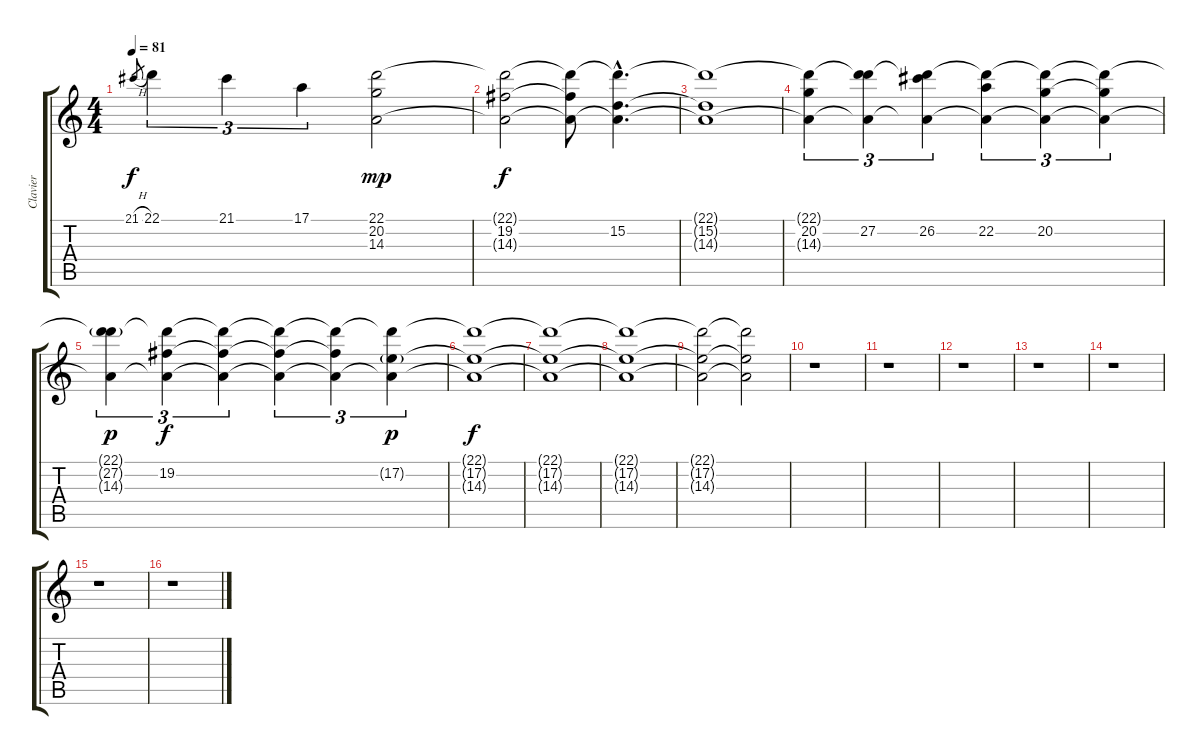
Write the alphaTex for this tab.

\track ("Clavier" "Clavier") {instrument stringensemble1}
\staff {score tabs}
\tuning (E4 B3 G3 D3 A2 E2) {hide}
\ts (4 4)
\tempo 81
\clef g2
\ks c
21.1{h}.8{gr dy f instrument stringensemble1} 22.1.4{tu (3 2) instrument drawbarorgan} 21.1.4{tu (3 2)} 17.1.4{tu (3 2)} (22.1 20.2 14.3).2{dy mp} |
(22.1{t} 19.2 14.3{t}).2{dy f} (22.1{t} 19.2{t} 14.3{t}).8 (22.1{hac t} 15.2{hac} 14.3{hac t}).4{d} |
(22.1{t} 15.2{t} 14.3{t}).1 |
(22.1{t} 20.2 14.3{t}).4{tu (3 2)} (22.1{t} 27.2 14.3{t}).4{tu (3 2)} (22.1{t} 26.2 14.3{t}).4{tu (3 2)} (22.1{t} 22.2 14.3{t}).4{tu (3 2)} (22.1{t} 20.2 14.3{t}).4{tu (3 2)} (22.1{t} 20.2{t} 14.3{t}).4{tu (3 2)} |
(22.1{t} 27.2{g} 14.3{t}).4{tu (3 2) dy p} (22.1{t} 19.2 14.3{t}).4{tu (3 2) dy f} (22.1{t} 19.2{t} 14.3{t}).4{tu (3 2)} (22.1{t} 19.2{t} 14.3{t}).4{tu (3 2)} (22.1{t} 19.2{t} 14.3{t}).4{tu (3 2)} (22.1{t} 17.2{g} 14.3{t}).4{tu (3 2) dy p} |
(22.1{t} 17.2{t} 14.3{t}).1{dy f} |
(22.1{t} 17.2{t} 14.3{t}).1 |
(22.1{t} 17.2{t} 14.3{t}).1 |
(22.1{t} 17.2{t} 14.3{t}).2 (22.1{t} 17.2{t} 14.3{t}).2{volume 0} |
r.1 |
r.1 |
r.1 |
r.1 |
r.1 |
r.1 |
r.1
